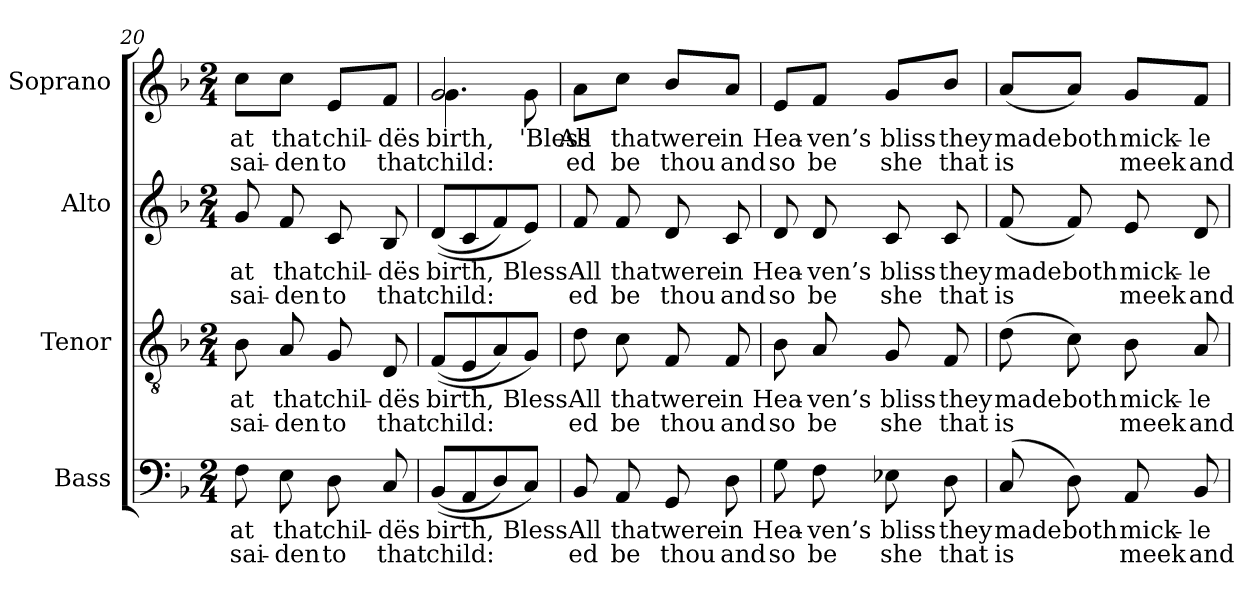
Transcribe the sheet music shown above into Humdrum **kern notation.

**kern	**text	**text	**kern	**text	**text	**kern	**text	**text	**kern	**text	**text
*part4	*part4	*part4	*part3	*part3	*part3	*part2	*part2	*part2	*part1	*part1	*part1
*staff4	*staff4	*staff4	*staff3	*staff3	*staff3	*staff2	*staff2	*staff2	*staff1	*staff1	*staff1
*I"Bass	*	*	*I"Tenor	*	*	*I"Alto	*	*	*I"Soprano	*	*
*I'B.	*	*	*I'T.	*	*	*I'A.	*	*	*I'S.	*	*
*clefF4	*	*	*clefGv2	*	*	*clefG2	*	*	*clefG2	*	*
*	*	*	*ITrd7c12	*	*	*	*	*	*	*	*
*k[b-]	*	*	*k[b-]	*	*	*k[b-]	*	*	*k[b-]	*	*
*F:	*	*	*F:	*	*	*F:	*	*	*F:	*	*
*M2/4	*	*	*M2/4	*	*	*M2/4	*	*	*M2/4	*	*
=20	=20	=20	=20	=20	=20	=20	=20	=20	=20	=20	=20
!	!LO:LY:b:color=#000000	!LO:LY:b:color=#000000	!	!	!	!	!	!	!	!	!
!	!	!	!	!LO:LY:b:color=#000000	!LO:LY:b:color=#000000	!	!	!	!	!	!
!	!	!	!	!	!	!	!LO:LY:b:color=#000000	!LO:LY:b:color=#000000	!	!	!
!	!	!	!	!	!	!	!	!	!	!LO:LY:b:color=#000000	!LO:LY:b:color=#000000
8Fi\	at	sai-	8BB-i\	at	sai-	8gi/	at	sai-	8cci\L	at	sai-
!	!LO:LY:b:color=#000000	!LO:LY:b:color=#000000	!	!	!	!	!	!	!	!	!
!	!	!	!	!LO:LY:b:color=#000000	!LO:LY:b:color=#000000	!	!	!	!	!	!
!	!	!	!	!	!	!	!LO:LY:b:color=#000000	!LO:LY:b:color=#000000	!	!	!
!	!	!	!	!	!	!	!	!	!	!LO:LY:b:color=#000000	!LO:LY:b:color=#000000
8Ei\	that	-den	8AAi/	that	-den	8fi/	that	-den	8cci\J	that	-den
!	!LO:LY:b:color=#000000	!LO:LY:b:color=#000000	!	!	!	!	!	!	!	!	!
!	!	!	!	!LO:LY:b:color=#000000	!LO:LY:b:color=#000000	!	!	!	!	!	!
!	!	!	!	!	!	!	!LO:LY:b:color=#000000	!LO:LY:b:color=#000000	!	!	!
!	!	!	!	!	!	!	!	!	!	!LO:LY:b:color=#000000	!LO:LY:b:color=#000000
8Di\	chil-	to	8GGi/	chil-	to	8ci/	chil-	to	8ei/L	chil-	to
!	!LO:LY:b:color=#000000	!LO:LY:b:color=#000000	!	!	!	!	!	!	!	!	!
!	!	!	!	!LO:LY:b:color=#000000	!LO:LY:b:color=#000000	!	!	!	!	!	!
!	!	!	!	!	!	!	!LO:LY:b:color=#000000	!LO:LY:b:color=#000000	!	!	!
!	!	!	!	!	!	!	!	!	!	!LO:LY:b:color=#000000	!LO:LY:b:color=#000000
8Ci/	-dës	that	8DDi/	-dës	that	8B-i/	-dës	that	8fi/J	-dës	that
=21	=21	=21	=21	=21	=21	=21	=21	=21	=21	=21	=21
!	!LO:LY:b:color=#000000	!LO:LY:b:color=#000000	!	!	!	!	!	!	!	!	!
!	!	!	!	!LO:LY:b:color=#000000	!LO:LY:b:color=#000000	!	!	!	!	!	!
!	!	!	!	!	!	!	!LO:LY:b:color=#000000	!LO:LY:b:color=#000000	!	!	!
!	!	!	!	!	!	!	!	!	!	!LO:LY:b:color=#000000	!LO:LY:b:color=#000000
*	*	*	*	*	*	*	*	*	*^	*	*
((8BB-i/L	birth,	child:	((8FFi/L	birth,	child:	((8di/L	birth,	child:	2gi/	4.gi\	birth,	child:
8AAi/	.	.	8EEi/	.	.	8ci/	.	.	.	.	.	.
8Di/)	.	.	8AAi/)	.	.	8fi/)	.	.	.	.	.	.
!	!LO:LY:b:color=#000000	!	!	!	!	!	!	!	!	!	!	!
!	!	!	!	!LO:LY:b:color=#000000	!	!	!	!	!	!	!	!
!	!	!	!	!	!	!	!LO:LY:b:color=#000000	!	!	!	!	!
!	!	!	!	!	!	!	!	!	!	!	!LO:LY:b:color=#000000	!
8Ci/J)	Bless	.	8GGi/J)	Bless	.	8ei/J)	Bless	.	.	8gi\	'Bless-	.
*	*	*	*	*	*	*	*	*	*v	*v	*	*
!!LO:LB:g=z
=22	=22	=22	=22	=22	=22	=22	=22	=22	=22	=22	=22
*	*	*	*	*	*	*	*	*	*^	*	*
!	!LO:LY:b:color=#000000	!LO:LY:b:color=#000000	!	!	!	!	!	!	!	!	!	!
*	*	*	*	*	*	*	*	*	*v	*v	*	*
*	*	*	*	*	*	*	*	*	*^	*	*
!	!	!	!	!LO:LY:b:color=#000000	!LO:LY:b:color=#000000	!	!	!	!	!	!	!
*	*	*	*	*	*	*	*	*	*v	*v	*	*
*	*	*	*	*	*	*	*	*	*^	*	*
!	!	!	!	!	!	!	!LO:LY:b:color=#000000	!LO:LY:b:color=#000000	!	!	!	!
*	*	*	*	*	*	*	*	*	*v	*v	*	*
*	*	*	*	*	*	*	*	*	*^	*	*
!	!	!	!	!	!	!	!	!	!	!	!LO:LY:b:color=#000000	!LO:LY:b:color=#000000
*	*	*	*	*	*	*	*	*	*v	*v	*	*
8BB-i/	All	ed	8Di\	All	ed	8fi/	All	ed	8ai\L	All	-ed
!	!LO:LY:b:color=#000000	!LO:LY:b:color=#000000	!	!	!	!	!	!	!	!	!
!	!	!	!	!LO:LY:b:color=#000000	!LO:LY:b:color=#000000	!	!	!	!	!	!
!	!	!	!	!	!	!	!LO:LY:b:color=#000000	!LO:LY:b:color=#000000	!	!	!
!	!	!	!	!	!	!	!	!	!	!LO:LY:b:color=#000000	!LO:LY:b:color=#000000
8AAi/	that	be	8Ci\	that	be	8fi/	that	be	8cci\J	that	be
!	!LO:LY:b:color=#000000	!LO:LY:b:color=#000000	!	!	!	!	!	!	!	!	!
!	!	!	!	!LO:LY:b:color=#000000	!LO:LY:b:color=#000000	!	!	!	!	!	!
!	!	!	!	!	!	!	!LO:LY:b:color=#000000	!LO:LY:b:color=#000000	!	!	!
!	!	!	!	!	!	!	!	!	!	!LO:LY:b:color=#000000	!LO:LY:b:color=#000000
8GGi/	were	thou	8FFi/	were	thou	8di/	were	thou	8b-i/L	were	thou
!	!LO:LY:b:color=#000000	!LO:LY:b:color=#000000	!	!	!	!	!	!	!	!	!
!	!	!	!	!LO:LY:b:color=#000000	!LO:LY:b:color=#000000	!	!	!	!	!	!
!	!	!	!	!	!	!	!LO:LY:b:color=#000000	!LO:LY:b:color=#000000	!	!	!
!	!	!	!	!	!	!	!	!	!	!LO:LY:b:color=#000000	!LO:LY:b:color=#000000
8Di\	in	and	8FFi/	in	and	8ci/	in	and	8ai/J	in	and
=23	=23	=23	=23	=23	=23	=23	=23	=23	=23	=23	=23
!	!LO:LY:b:color=#000000	!LO:LY:b:color=#000000	!	!	!	!	!	!	!	!	!
!	!	!	!	!LO:LY:b:color=#000000	!LO:LY:b:color=#000000	!	!	!	!	!	!
!	!	!	!	!	!	!	!LO:LY:b:color=#000000	!LO:LY:b:color=#000000	!	!	!
!	!	!	!	!	!	!	!	!	!	!LO:LY:b:color=#000000	!LO:LY:b:color=#000000
8Gi\	Hea-	so	8BB-i\	Hea-	so	8di/	Hea-	so	8ei/L	Hea-	so
!	!LO:LY:b:color=#000000	!LO:LY:b:color=#000000	!	!	!	!	!	!	!	!	!
!	!	!	!	!LO:LY:b:color=#000000	!LO:LY:b:color=#000000	!	!	!	!	!	!
!	!	!	!	!	!	!	!LO:LY:b:color=#000000	!LO:LY:b:color=#000000	!	!	!
!	!	!	!	!	!	!	!	!	!	!LO:LY:b:color=#000000	!LO:LY:b:color=#000000
8Fi\	-ven’s	be	8AAi/	-ven’s	be	8di/	-ven’s	be	8fi/J	-ven’s	be
!	!LO:LY:b:color=#000000	!LO:LY:b:color=#000000	!	!	!	!	!	!	!	!	!
!	!	!	!	!LO:LY:b:color=#000000	!LO:LY:b:color=#000000	!	!	!	!	!	!
!	!	!	!	!	!	!	!LO:LY:b:color=#000000	!LO:LY:b:color=#000000	!	!	!
!	!	!	!	!	!	!	!	!	!	!LO:LY:b:color=#000000	!LO:LY:b:color=#000000
8E-Xi\	bliss	she	8GGi/	bliss	she	8ci/	bliss	she	8gi/L	bliss	she
!	!LO:LY:b:color=#000000	!LO:LY:b:color=#000000	!	!	!	!	!	!	!	!	!
!	!	!	!	!LO:LY:b:color=#000000	!LO:LY:b:color=#000000	!	!	!	!	!	!
!	!	!	!	!	!	!	!LO:LY:b:color=#000000	!LO:LY:b:color=#000000	!	!	!
!	!	!	!	!	!	!	!	!	!	!LO:LY:b:color=#000000	!LO:LY:b:color=#000000
8Di\	they	that	8FFi/	they	that	8ci/	they	that	8b-i/J	they	that
=24	=24	=24	=24	=24	=24	=24	=24	=24	=24	=24	=24
!	!LO:LY:b:color=#000000	!LO:LY:b:color=#000000	!	!	!	!	!	!	!	!	!
!	!	!	!	!LO:LY:b:color=#000000	!LO:LY:b:color=#000000	!	!	!	!	!	!
!	!	!	!	!	!	!	!LO:LY:b:color=#000000	!LO:LY:b:color=#000000	!	!	!
!	!	!	!	!	!	!	!	!	!	!LO:LY:b:color=#000000	!LO:LY:b:color=#000000
(8Ci/	made	is	(8Di\	made	is	(8fi/	made	is	(8ai/L	made	is
!	!LO:LY:b:color=#000000	!	!	!	!	!	!	!	!	!	!
!	!	!	!	!LO:LY:b:color=#000000	!	!	!	!	!	!	!
!	!	!	!	!	!	!	!LO:LY:b:color=#000000	!	!	!	!
!	!	!	!	!	!	!	!	!	!	!LO:LY:b:color=#000000	!
8Di\)	both	.	8Ci\)	both	.	8fi/)	both	.	8ai/J)	both	.
!	!LO:LY:b:color=#000000	!LO:LY:b:color=#000000	!	!	!	!	!	!	!	!	!
!	!	!	!	!LO:LY:b:color=#000000	!LO:LY:b:color=#000000	!	!	!	!	!	!
!	!	!	!	!	!	!	!LO:LY:b:color=#000000	!LO:LY:b:color=#000000	!	!	!
!	!	!	!	!	!	!	!	!	!	!LO:LY:b:color=#000000	!LO:LY:b:color=#000000
8AAi/	mick-	meek	8BB-i\	mick-	meek	8ei/	mick-	meek	8gi/L	mick-	meek
!	!LO:LY:b:color=#000000	!LO:LY:b:color=#000000	!	!	!	!	!	!	!	!	!
!	!	!	!	!LO:LY:b:color=#000000	!LO:LY:b:color=#000000	!	!	!	!	!	!
!	!	!	!	!	!	!	!LO:LY:b:color=#000000	!LO:LY:b:color=#000000	!	!	!
!	!	!	!	!	!	!	!	!	!	!LO:LY:b:color=#000000	!LO:LY:b:color=#000000
8BB-i/	-le	and	8AAi/	-le	and	8di/	-le	and	8fi/J	-le	and
=	=	=	=	=	=	=	=	=	=	=	=
*-	*-	*-	*-	*-	*-	*-	*-	*-	*-	*-	*-
